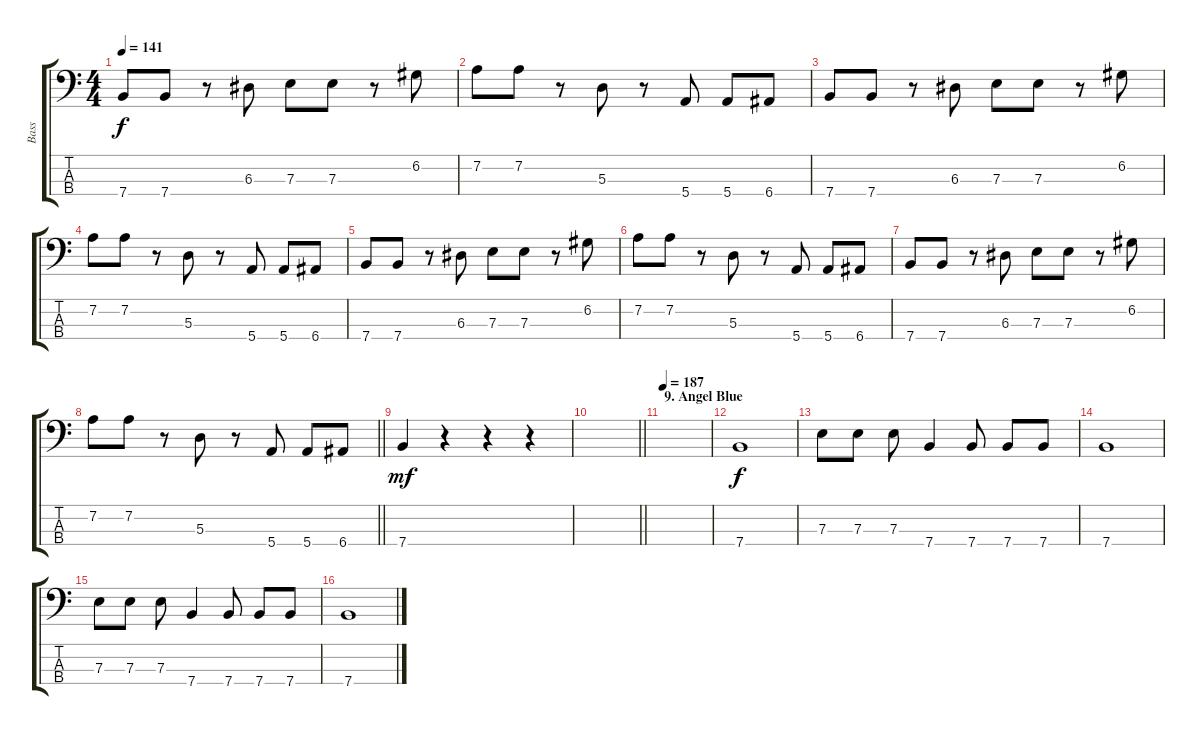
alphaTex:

\track ("Bass" "Bass") {instrument electricbasspick}
\staff {score tabs}
\tuning (G2 D2 A1 E1) {hide}
\ts (4 4)
\tempo 141
\clef f4
\ks c
7.4.8{dy f} 7.4.8 r.8 6.3.8 7.3.8 7.3.8 r.8 6.2.8 |
7.2.8 7.2.8 r.8 5.3.8 r.8 5.4.8 5.4.8 6.4.8 |
7.4.8 7.4.8 r.8 6.3.8 7.3.8 7.3.8 r.8 6.2.8 |
7.2.8 7.2.8 r.8 5.3.8 r.8 5.4.8 5.4.8 6.4.8 |
7.4.8 7.4.8 r.8 6.3.8 7.3.8 7.3.8 r.8 6.2.8 |
7.2.8 7.2.8 r.8 5.3.8 r.8 5.4.8 5.4.8 6.4.8 |
7.4.8 7.4.8 r.8 6.3.8 7.3.8 7.3.8 r.8 6.2.8 |
\barLineRight lightlight
7.2.8 7.2.8 r.8 5.3.8 r.8 5.4.8 5.4.8 6.4.8 |
7.4.4{dy mf} r.4 r.4 r.4 |
\barLineRight lightlight
|
\section ("" "9. Angel Blue")
\tempo 187
|
7.4.1{dy f} |
7.3.8 7.3.8 7.3.8 7.4.4 7.4.8 7.4.8 7.4.8 |
7.4.1 |
7.3.8 7.3.8 7.3.8 7.4.4 7.4.8 7.4.8 7.4.8 |
7.4.1
